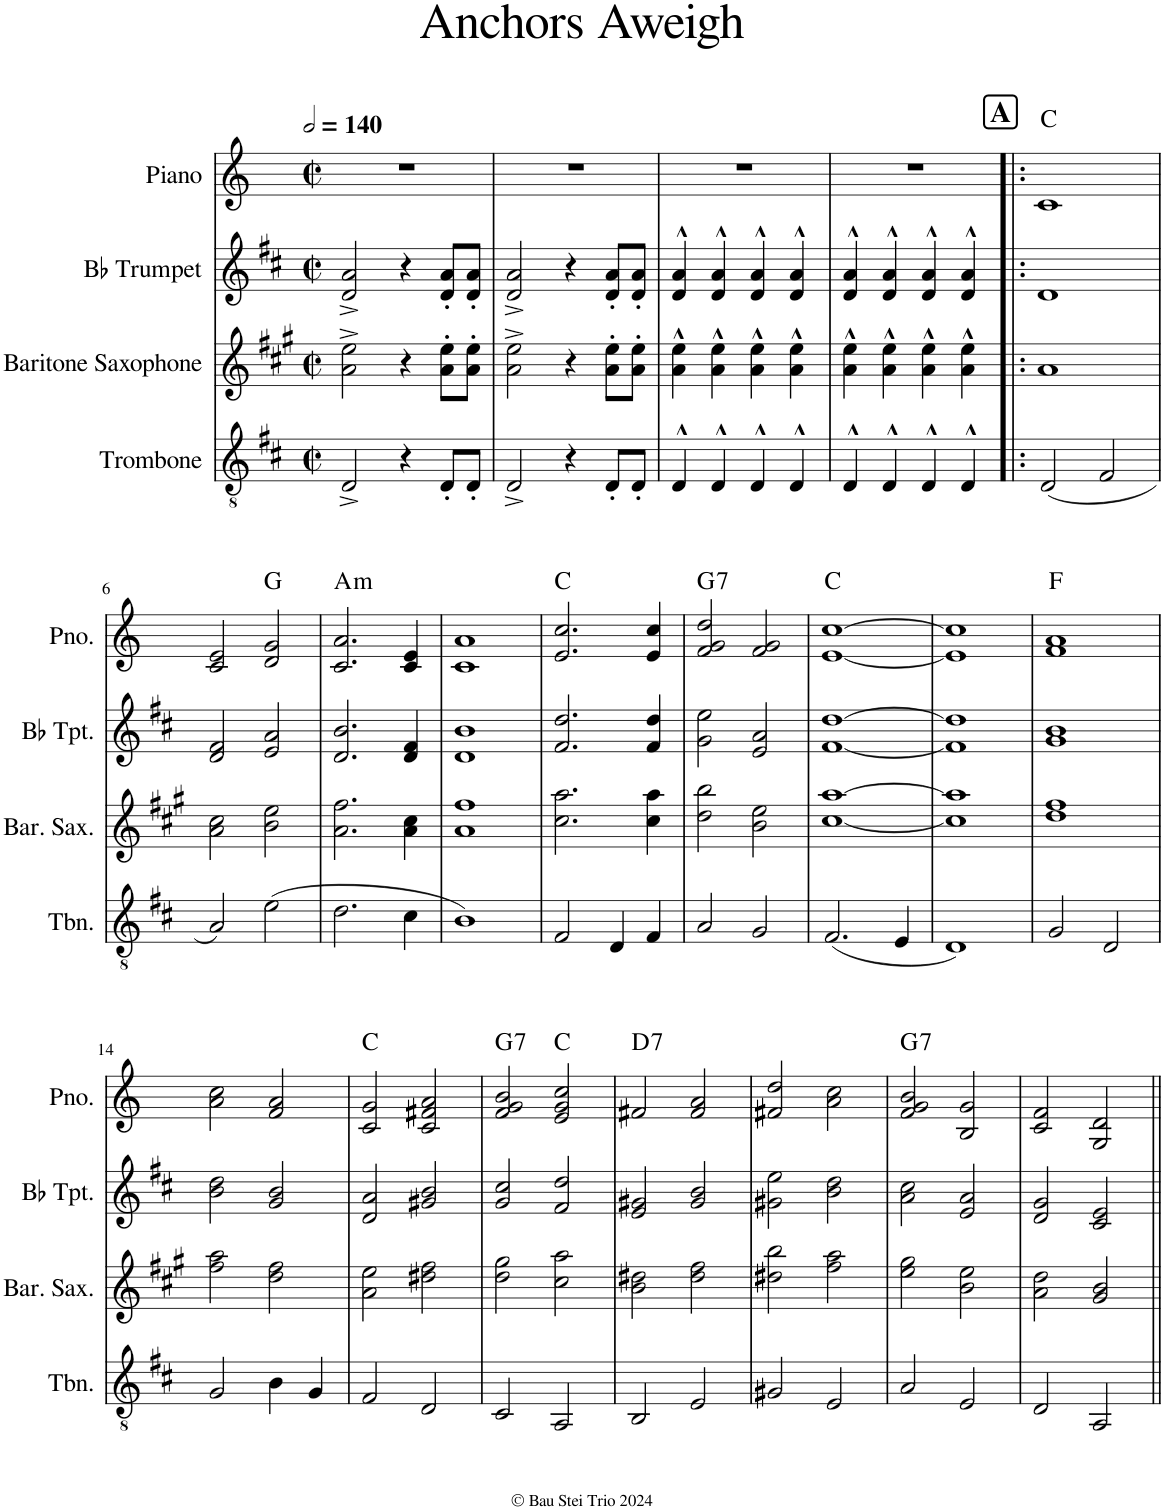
**kern	**kern	**kern	**kern	**harte
*part4	*part3	*part2	*part1	*part1
*staff4	*staff3	*staff2	*staff1	*
*I"Trombone	*I"Baritone Saxophone	*I"Bb Trumpet	*I"Piano	*
*I'Tbn.	*I'Bar. Sax.	*I'Bb Tpt.	*I'Pno.	*
*clefGv2	*clefG2	*clefG2	*clefG2	*
*Trd1c2	*Trd12c21	*Trd1c2	*	*
*k[f#c#]	*k[f#c#g#]	*k[f#c#]	*k[]	*
*M2/2	*M2/2	*M2/2	*M2/2	*
*met(c|)	*met(c|)	*met(c|)	*met(c|)	*
*MM280	*MM280	*MM280	*MM280	*
=1	=1	=1	=1	=1
2D^/	2a\^ 2ee\^	2d/^ 2a/^	1r	.
4r	4r	4r	.	.
8D'/L	8a\' 8ee\'L	8d/' 8a/'L	.	.
8D'/J	8a\' 8ee\'J	8d/' 8a/'J	.	.
=2	=2	=2	=2	=2
2D^/	2a\^ 2ee\^	2d/^ 2a/^	1r	.
4r	4r	4r	.	.
8D'/L	8a\' 8ee\'L	8d/' 8a/'L	.	.
8D'/J	8a\' 8ee\'J	8d/' 8a/'J	.	.
=3	=3	=3	=3	=3
4D^^/	4a\^^ 4ee\^^	4d/^^ 4a/^^	1r	.
4D^^/	4a\^^ 4ee\^^	4d/^^ 4a/^^	.	.
4D^^/	4a\^^ 4ee\^^	4d/^^ 4a/^^	.	.
4D^^/	4a\^^ 4ee\^^	4d/^^ 4a/^^	.	.
=4	=4	=4	=4	=4
4D^^/	4a\^^ 4ee\^^	4d/^^ 4a/^^	1r	.
4D^^/	4a\^^ 4ee\^^	4d/^^ 4a/^^	.	.
4D^^/	4a\^^ 4ee\^^	4d/^^ 4a/^^	.	.
4D^^/	4a\^^ 4ee\^^	4d/^^ 4a/^^	.	.
!!LO:REH:place=s1:a:B:cj:fs=14:t=A
=5!|:	=5!|:	=5!|:	=5!|:	=5!|:
(2D/	1a	1d	1c	C:maj
2F#/	.	.	.	.
!!LO:LB:g=z
=6	=6	=6	=6	=6
2A/)	2a\ 2cc#\	2d/ 2f#/	2c/ 2e/	.
(2e\	2b\ 2ee\	2e/ 2a/	2d/ 2g/	G:maj
=7	=7	=7	=7	=7
!	!	!	!	!LO:H:kt=m
2.d\	2.a\ 2.ff#\	2.d/ 2.b/	2.c/ 2.a/	A:min
4c#\	4a\ 4cc#\	4d/ 4f#/	4c/ 4e/	.
=8	=8	=8	=8	=8
1B)	1a 1ff#	1d 1b	1c 1a	.
=9	=9	=9	=9	=9
2F#/	2.cc#\ 2.aa\	2.f#/ 2.dd/	2.e/ 2.cc/	C:maj
4D/	.	.	.	.
4F#/	4cc#\ 4aa\	4f#/ 4dd/	4e/ 4cc/	.
=10	=10	=10	=10	=10
!	!	!	!	!LO:H:kt=7
2A/	2dd\ 2bb\	2g\ 2ee\	2f/ 2g/ 2dd/	G:7
2G/	2b\ 2ee\	2e/ 2a/	2f/ 2g/	.
=11	=11	=11	=11	=11
(2.F#/	[1cc# [1aa	[1f# [1dd	[1e [1cc	C:maj
4E/	.	.	.	.
=12	=12	=12	=12	=12
1D)	1cc#] 1aa]	1f#] 1dd]	1e] 1cc]	.
=13	=13	=13	=13	=13
2G/	1dd 1ff#	1g 1b	1f 1a	F:maj
2D/	.	.	.	.
!!LO:LB:g=z
=14	=14	=14	=14	=14
2G/	2ff#\ 2aa\	2b\ 2dd\	2a\ 2cc\	.
4B\	2dd\ 2ff#\	2g/ 2b/	2f/ 2a/	.
4G/	.	.	.	.
=15	=15	=15	=15	=15
2F#/	2a\ 2ee\	2d/ 2a/	2c/ 2g/	C:maj
2D/	2dd#X\ 2ff#\	2g#X/ 2b/	2c/ 2f#X/ 2a/	.
=16	=16	=16	=16	=16
!	!	!	!	!LO:H:kt=7
2C#/	2dd\ 2gg#\	2g/ 2cc#/	2f/ 2g/ 2b/	G:7
2AA/	2cc#\ 2aa\	2f#/ 2dd/	2e/ 2g/ 2cc/	C:maj
=17	=17	=17	=17	=17
!	!	!	!	!LO:H:kt=7
2BB/	2b\ 2dd#X\	2e/ 2g#X/	2f#X/	D:7
2E/	2dd#\ 2ff#\	2g#/ 2b/	2f#/ 2a/	.
=18	=18	=18	=18	=18
2G#X/	2dd#X\ 2bb\	2g#X\ 2ee\	2f#X/ 2dd/	.
2E/	2ff#\ 2aa\	2b\ 2dd\	2a\ 2cc\	.
=19	=19	=19	=19	=19
!	!	!	!	!LO:H:kt=7
2A/	2ee\ 2gg#\	2a\ 2cc#\	2f/ 2g/ 2b/	G:7
2E/	2b\ 2ee\	2e/ 2a/	2B/ 2g/	.
=20	=20	=20	=20	=20
2D/	2a\ 2dd\	2d/ 2g/	2c/ 2f/	.
2AA/	2g#/ 2b/	2c#/ 2e/	2G/ 2d/	.
=||	=||	=||	=||	=||
*-	*-	*-	*-	*-
